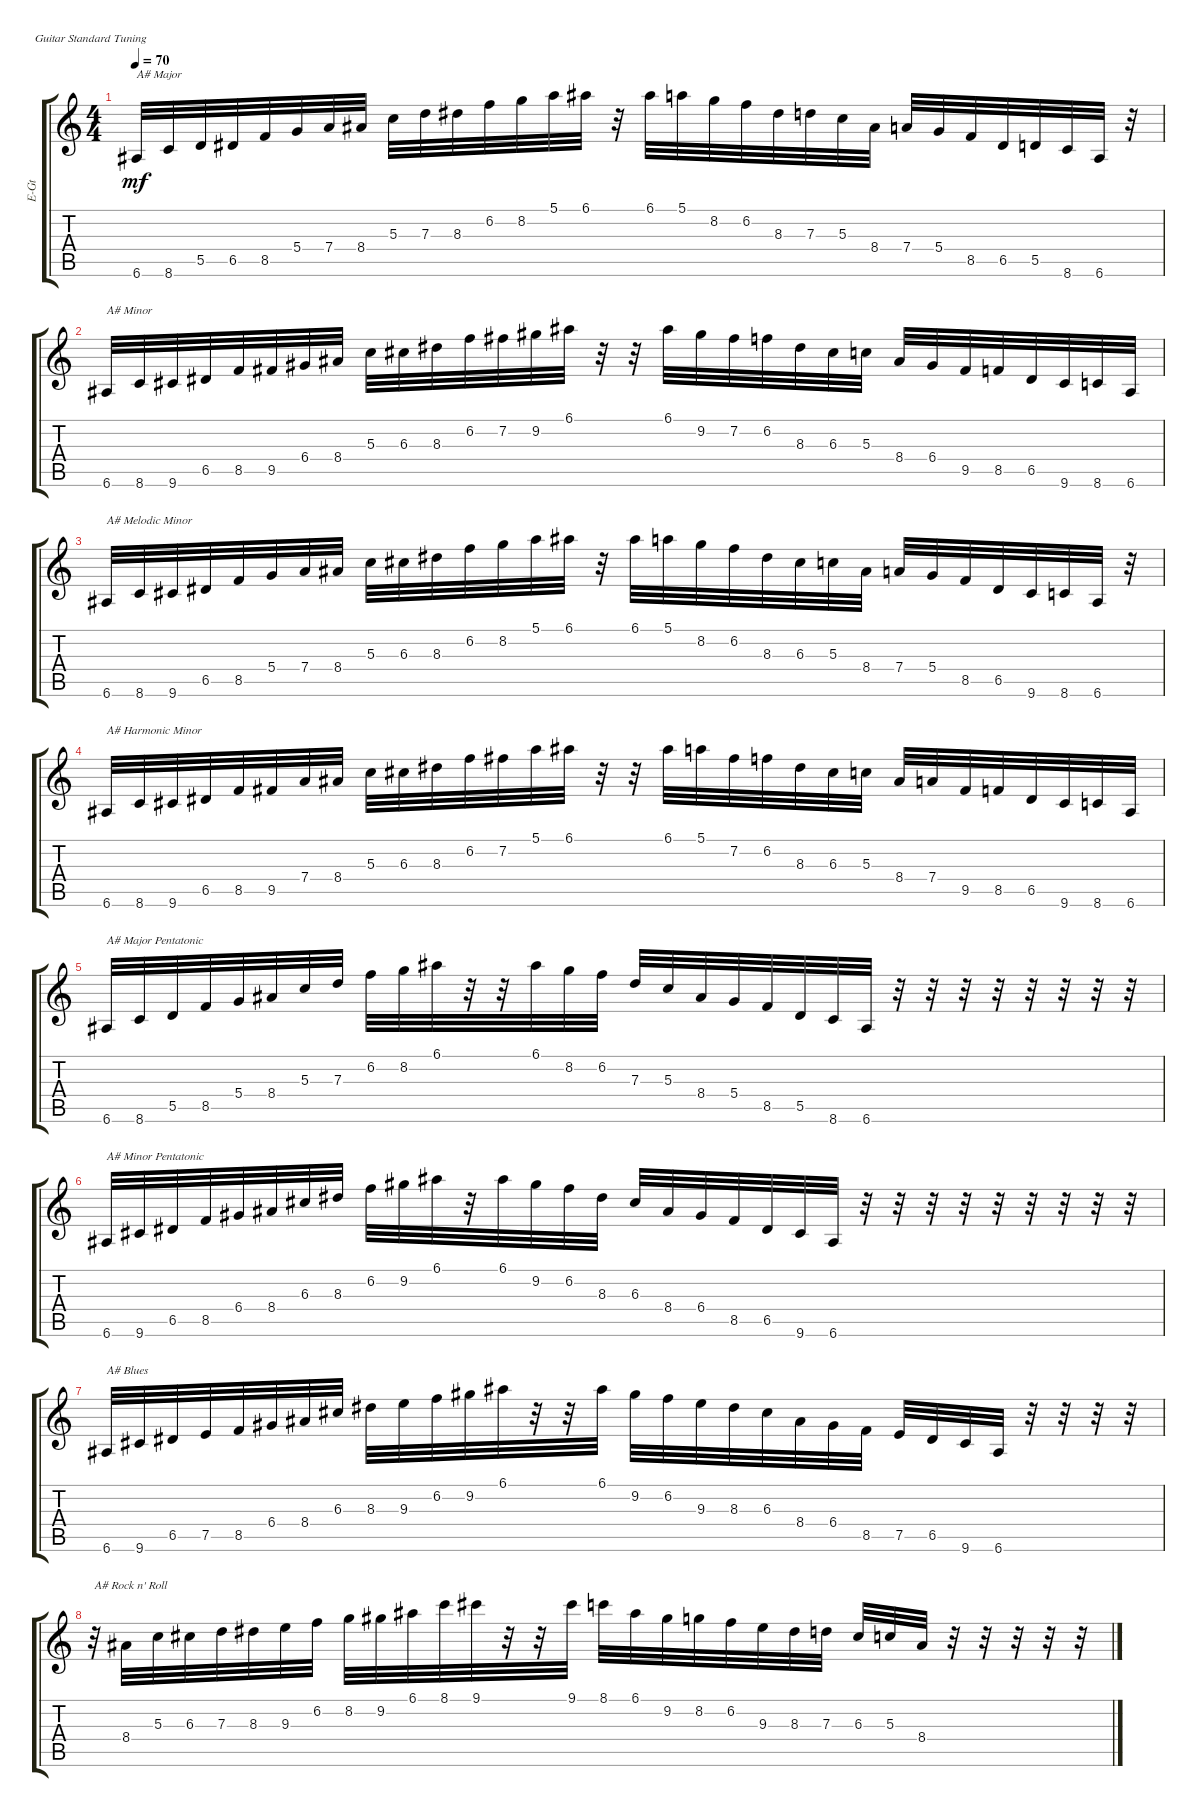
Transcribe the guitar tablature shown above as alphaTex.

\defaultSystemsLayout 4
\bracketExtendMode groupsimilarinstruments
\otherSystemsTrackNameOrientation horizontal
\track ("Electric Guitar" "E-Gt") {instrument overdrivenguitar}
\staff {score tabs}
\tuning (E4 B3 G3 D3 A2 E2)
\ts (4 4)
\tempo 70
\clef g2
\ks c
6.6{acc #}.32{txt "A# Major" dy mf instrument overdrivenguitar beam Up} 8.6.32{beam Up} 5.5.32{beam Up} 6.5{acc #}.32{beam Up} 8.5.32{beam Up} 5.4.32{beam Up} 7.4.32{beam Up} 8.4{acc #}.32{beam Up} 5.3.32{beam Down} 7.3.32{beam Down} 8.3{acc #}.32{beam Down} 6.2.32{beam Down} 8.2.32{beam Down} 5.1.32{beam Down} 6.1{acc #}.32{beam Down} r.32{beam Up} 6.1{acc #}.32{beam Down} 5.1.32{beam Down} 8.2.32{beam Down} 6.2.32{beam Down} 8.3{acc #}.32{beam Down} 7.3.32{beam Down} 5.3.32{beam Down} 8.4{acc #}.32{beam Down} 7.4.32{beam Up} 5.4.32{beam Up} 8.5.32{beam Up} 6.5{acc #}.32{beam Up} 5.5.32{beam Up} 8.6.32{beam Up} 6.6{acc #}.32{beam Up} r.32{beam Up} |
6.6{acc #}.32{txt "A# Minor" beam Up} 8.6.32{beam Up} 9.6{acc #}.32{beam Up} 6.5{acc #}.32{beam Up} 8.5.32{beam Up} 9.5{acc #}.32{beam Up} 6.4{acc #}.32{beam Up} 8.4{acc #}.32{beam Up} 5.3.32{beam Down} 6.3{acc #}.32{beam Down} 8.3{acc #}.32{beam Down} 6.2.32{beam Down} 7.2{acc #}.32{beam Down} 9.2{acc #}.32{beam Down} 6.1{acc #}.32{beam Down} r.32{beam Down} r.32{beam Down} 6.1{acc #}.32{beam Down} 9.2{acc #}.32{beam Down} 7.2{acc #}.32{beam Down} 6.2.32{beam Down} 8.3{acc #}.32{beam Down} 6.3{acc #}.32{beam Down} 5.3.32{beam Down} 8.4{acc #}.32{beam Up} 6.4{acc #}.32{beam Up} 9.5{acc #}.32{beam Up} 8.5.32{beam Up} 6.5{acc #}.32{beam Up} 9.6{acc #}.32{beam Up} 8.6.32{beam Up} 6.6{acc #}.32{beam Up} |
6.6{acc #}.32{txt "A# Melodic Minor" beam Up} 8.6.32{beam Up} 9.6{acc #}.32{beam Up} 6.5{acc #}.32{beam Up} 8.5.32{beam Up} 5.4.32{beam Up} 7.4.32{beam Up} 8.4{acc #}.32{beam Up} 5.3.32{beam Down} 6.3{acc #}.32{beam Down} 8.3{acc #}.32{beam Down} 6.2.32{beam Down} 8.2.32{beam Down} 5.1.32{beam Down} 6.1{acc #}.32{beam Down} r.32{beam Down} 6.1{acc #}.32{beam Down} 5.1.32{beam Down} 8.2.32{beam Down} 6.2.32{beam Down} 8.3{acc #}.32{beam Down} 6.3{acc #}.32{beam Down} 5.3.32{beam Down} 8.4{acc #}.32{beam Down} 7.4.32{beam Up} 5.4.32{beam Up} 8.5.32{beam Up} 6.5{acc #}.32{beam Up} 9.6{acc #}.32{beam Up} 8.6.32{beam Up} 6.6{acc #}.32{beam Up} r.32{beam Down} |
6.6{acc #}.32{txt "A# Harmonic Minor" beam Up} 8.6.32{beam Up} 9.6{acc #}.32{beam Up} 6.5{acc #}.32{beam Up} 8.5.32{beam Up} 9.5{acc #}.32{beam Up} 7.4.32{beam Up} 8.4{acc #}.32{beam Up} 5.3.32{beam Down} 6.3{acc #}.32{beam Down} 8.3{acc #}.32{beam Down} 6.2.32{beam Down} 7.2{acc #}.32{beam Down} 5.1.32{beam Down} 6.1{acc #}.32{beam Down} r.32{beam Down} r.32{beam Down} 6.1{acc #}.32{beam Down} 5.1.32{beam Down} 7.2{acc #}.32{beam Down} 6.2.32{beam Down} 8.3{acc #}.32{beam Down} 6.3{acc #}.32{beam Down} 5.3.32{beam Down} 8.4{acc #}.32{beam Up} 7.4.32{beam Up} 9.5{acc #}.32{beam Up} 8.5.32{beam Up} 6.5{acc #}.32{beam Up} 9.6{acc #}.32{beam Up} 8.6.32{beam Up} 6.6{acc #}.32{beam Up} |
6.6{acc #}.32{txt "A# Major Pentatonic" beam Up} 8.6.32{beam Up} 5.5.32{beam Up} 8.5.32{beam Up} 5.4.32{beam Up} 8.4{acc #}.32{beam Up} 5.3.32{beam Up} 7.3.32{beam Up} 6.2.32{beam Down} 8.2.32{beam Down} 6.1{acc #}.32{beam Down} r.32{beam Down} r.32{beam Down} 6.1{acc #}.32{beam Down} 8.2.32{beam Down} 6.2.32{beam Down} 7.3.32{beam Up} 5.3.32{beam Up} 8.4{acc #}.32{beam Up} 5.4.32{beam Up} 8.5.32{beam Up} 5.5.32{beam Up} 8.6.32{beam Up} 6.6{acc #}.32{beam Up} r.32{beam Down} r.32{beam Down} r.32{beam Down} r.32{beam Down} r.32{beam Down} r.32{beam Down} r.32{beam Down} r.32{beam Down} |
6.6{acc #}.32{txt "A# Minor Pentatonic" beam Up} 9.6{acc #}.32{beam Up} 6.5{acc #}.32{beam Up} 8.5.32{beam Up} 6.4{acc #}.32{beam Up} 8.4{acc #}.32{beam Up} 6.3{acc #}.32{beam Up} 8.3{acc #}.32{beam Up} 6.2.32{beam Down} 9.2{acc #}.32{beam Down} 6.1{acc #}.32{beam Down} r.32{beam Down} 6.1{acc #}.32{beam Down} 9.2{acc #}.32{beam Down} 6.2.32{beam Down} 8.3{acc #}.32{beam Down} 6.3{acc #}.32{beam Up} 8.4{acc #}.32{beam Up} 6.4{acc #}.32{beam Up} 8.5.32{beam Up} 6.5{acc #}.32{beam Up} 9.6{acc #}.32{beam Up} 6.6{acc #}.32{beam Up} r.32{beam Down} r.32{beam Down} r.32{beam Down} r.32{beam Down} r.32{beam Down} r.32{beam Down} r.32{beam Down} r.32{beam Down} r.32{beam Down} |
6.6{acc #}.32{txt "A# Blues" beam Up} 9.6{acc #}.32{beam Up} 6.5{acc #}.32{beam Up} 7.5.32{beam Up} 8.5.32{beam Up} 6.4{acc #}.32{beam Up} 8.4{acc #}.32{beam Up} 6.3{acc #}.32{beam Up} 8.3{acc #}.32{beam Down} 9.3.32{beam Down} 6.2.32{beam Down} 9.2{acc #}.32{beam Down} 6.1{acc #}.32{beam Down} r.32{beam Down} r.32{beam Down} 6.1{acc #}.32{beam Down} 9.2{acc #}.32{beam Down} 6.2.32{beam Down} 9.3.32{beam Down} 8.3{acc #}.32{beam Down} 6.3{acc #}.32{beam Down} 8.4{acc #}.32{beam Down} 6.4{acc #}.32{beam Down} 8.5.32{beam Down} 7.5.32{beam Up} 6.5{acc #}.32{beam Up} 9.6{acc #}.32{beam Up} 6.6{acc #}.32{beam Up} r.32{beam Down} r.32{beam Down} r.32{beam Down} r.32{beam Down} |
r.32{txt "A# Rock n' Roll" beam Down} 8.4{acc #}.32{beam Down} 5.3.32{beam Down} 6.3{acc #}.32{beam Down} 7.3.32{beam Down} 8.3{acc #}.32{beam Down} 9.3.32{beam Down} 6.2.32{beam Down} 8.2.32{beam Down} 9.2{acc #}.32{beam Down} 6.1{acc #}.32{beam Down} 8.1.32{beam Down} 9.1{acc #}.32{beam Down} r.32{beam Down} r.32{beam Down} 9.1{acc #}.32{beam Down} 8.1.32{beam Down} 6.1{acc #}.32{beam Down} 9.2{acc #}.32{beam Down} 8.2.32{beam Down} 6.2.32{beam Down} 9.3.32{beam Down} 8.3{acc #}.32{beam Down} 7.3.32{beam Down} 6.3{acc #}.32{beam Up} 5.3.32{beam Up} 8.4{acc #}.32{beam Up} r.32{beam Up} r.32{beam Down} r.32{beam Down} r.32{beam Down} r.32{beam Down}
